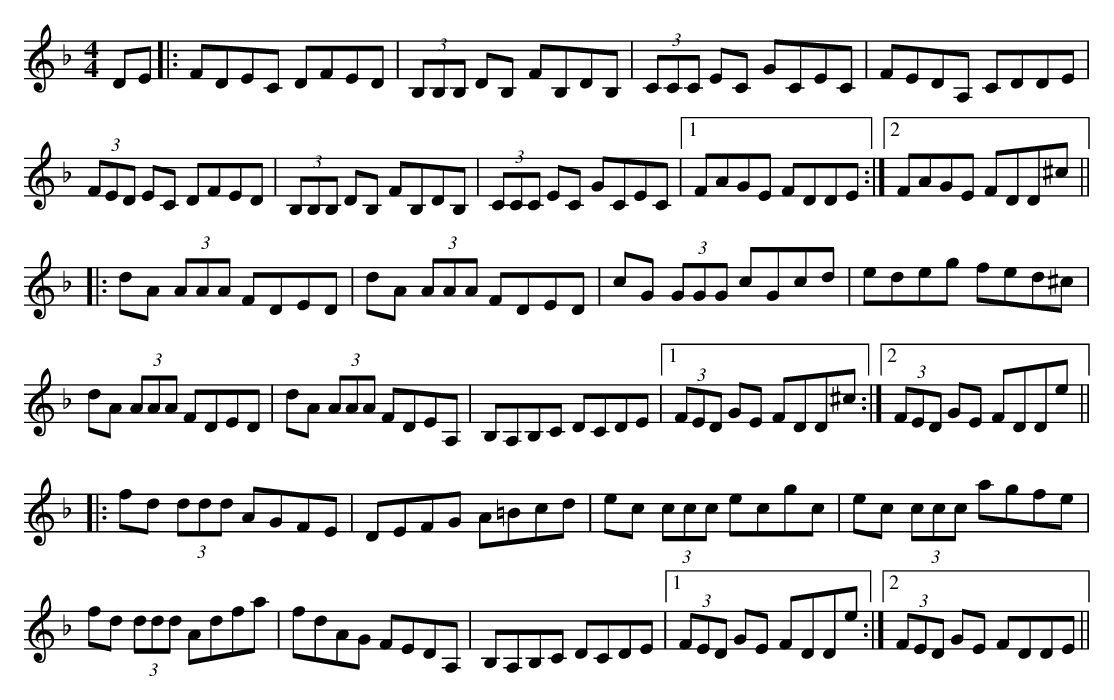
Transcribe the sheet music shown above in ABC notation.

X:1
M:4/4
K:Dmin
DE|:FDEC DFED|(3B,B,B, DB, FB,DB,|(3CCC EC GCEC|FEDA, CDDE|
(3FED EC DFED|(3B,B,B, DB, FB,DB,|(3CCC EC GCEC|1 FAGE FDDE:|2 FAGE FDD^c||
|:dA (3AAA FDED|dA (3AAA FDED|cG (3GGG cGcd|edeg fed^c|
dA (3AAA FDED|dA (3AAA FDEA,|B,A,B,C DCDE|1 (3FED GE FDD^c:|2 (3FED GE FDDe||
|:fd (3ddd AGFE|DEFG A=Bcd|ec (3ccc ecgc|ec (3ccc agfe|
fd (3ddd Adfa|fdAG FEDA,|B,A,B,C DCDE|1 (3FED GE FDDe:|2 (3FED GE FDDE||
